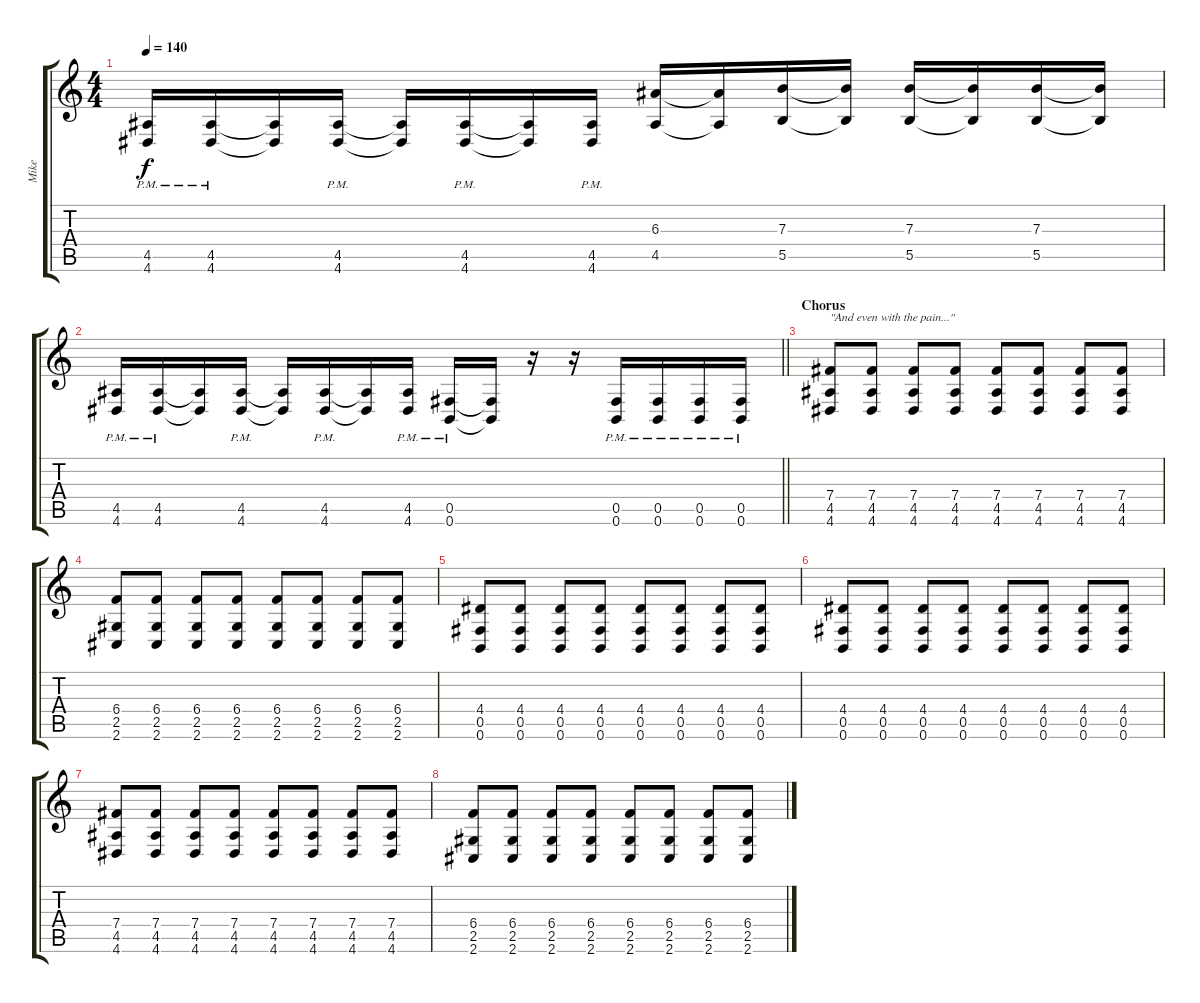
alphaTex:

\track ("Mike" "Mike") {instrument distortionguitar}
\staff {score tabs}
\tuning (Db4 Ab3 E3 B2 Gb2 B1) {hide}
\ts (4 4)
\tempo 140
\clef g2
\ks c
(4.5{pm} 4.6{pm}).16{dy f} (4.5{pm} 4.6{pm}).16 (4.5{t} 4.6{t}).16 (4.5{pm} 4.6{pm}).16 (4.5{t} 4.6{t}).16 (4.5{pm} 4.6{pm}).16 (4.5{t} 4.6{t}).16 (4.5{pm} 4.6{pm}).16 (6.3 4.5).16 (6.3{t} 4.5{t}).16 (7.3 5.5).16 (7.3{t} 5.5{t}).16 (7.3 5.5).16 (7.3{t} 5.5{t}).16 (7.3 5.5).16 (7.3{t} 5.5{t}).16 |
\barLineRight lightlight
(4.5{pm} 4.6{pm}).16 (4.5{pm} 4.6{pm}).16 (4.5{t} 4.6{t}).16 (4.5{pm} 4.6{pm}).16 (4.5{t} 4.6{t}).16 (4.5{pm} 4.6{pm}).16 (4.5{t} 4.6{t}).16 (4.5{pm} 4.6{pm}).16 (0.5{pm} 0.6{pm}).16 (0.5{t} 0.6{t}).16 r.16 r.16 (0.5{pm} 0.6{pm}).16 (0.5{pm} 0.6{pm}).16 (0.5{pm} 0.6{pm}).16 (0.5{pm} 0.6{pm}).16 |
\section ("" "Chorus")
(7.4 4.5 4.6).8{txt "\"And even with the pain...\""} (7.4 4.5 4.6).8 (7.4 4.5 4.6).8 (7.4 4.5 4.6).8 (7.4 4.5 4.6).8 (7.4 4.5 4.6).8 (7.4 4.5 4.6).8 (7.4 4.5 4.6).8 |
(6.4 2.5 2.6).8 (6.4 2.5 2.6).8 (6.4 2.5 2.6).8 (6.4 2.5 2.6).8 (6.4 2.5 2.6).8 (6.4 2.5 2.6).8 (6.4 2.5 2.6).8 (6.4 2.5 2.6).8 |
(4.4 0.5 0.6).8 (4.4 0.5 0.6).8 (4.4 0.5 0.6).8 (4.4 0.5 0.6).8 (4.4 0.5 0.6).8 (4.4 0.5 0.6).8 (4.4 0.5 0.6).8 (4.4 0.5 0.6).8 |
(4.4 0.5 0.6).8 (4.4 0.5 0.6).8 (4.4 0.5 0.6).8 (4.4 0.5 0.6).8 (4.4 0.5 0.6).8 (4.4 0.5 0.6).8 (4.4 0.5 0.6).8 (4.4 0.5 0.6).8 |
(7.4 4.5 4.6).8 (7.4 4.5 4.6).8 (7.4 4.5 4.6).8 (7.4 4.5 4.6).8 (7.4 4.5 4.6).8 (7.4 4.5 4.6).8 (7.4 4.5 4.6).8 (7.4 4.5 4.6).8 |
(6.4 2.5 2.6).8 (6.4 2.5 2.6).8 (6.4 2.5 2.6).8 (6.4 2.5 2.6).8 (6.4 2.5 2.6).8 (6.4 2.5 2.6).8 (6.4 2.5 2.6).8 (6.4 2.5 2.6).8
